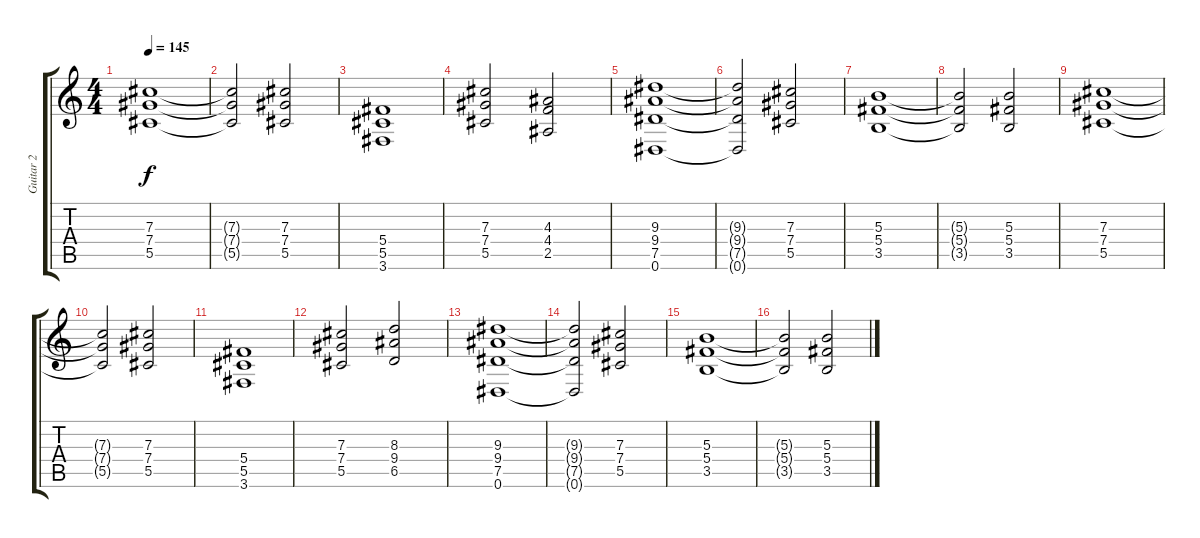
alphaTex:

\track ("Guitar 2" "Guitar 2") {instrument distortionguitar}
\staff {score tabs}
\tuning (Eb4 Bb3 Gb3 Db3 Ab2 Eb2) {hide}
\ts (4 4)
\tempo 145
\clef g2
\ks c
(7.3 7.4 5.5).1{dy f} |
(7.3{t} 7.4{t} 5.5{t}).2 (7.3 7.4 5.5).2 |
(5.4 5.5 3.6).1 |
(7.3 7.4 5.5).2 (4.3 4.4 2.5).2 |
(9.3 9.4 7.5 0.6).1 |
(9.3{t} 9.4{t} 7.5{t} 0.6{t}).2 (7.3 7.4 5.5).2 |
(5.3 5.4 3.5).1 |
(5.3{t} 5.4{t} 3.5{t}).2 (5.3 5.4 3.5).2 |
(7.3 7.4 5.5).1 |
(7.3{t} 7.4{t} 5.5{t}).2 (7.3 7.4 5.5).2 |
(5.4 5.5 3.6).1 |
(7.3 7.4 5.5).2 (8.3 9.4 6.5).2 |
(9.3 9.4 7.5 0.6).1 |
(9.3{t} 9.4{t} 7.5{t} 0.6{t}).2 (7.3 7.4 5.5).2 |
(5.3 5.4 3.5).1 |
(5.3{t} 5.4{t} 3.5{t}).2 (5.3 5.4 3.5).2
